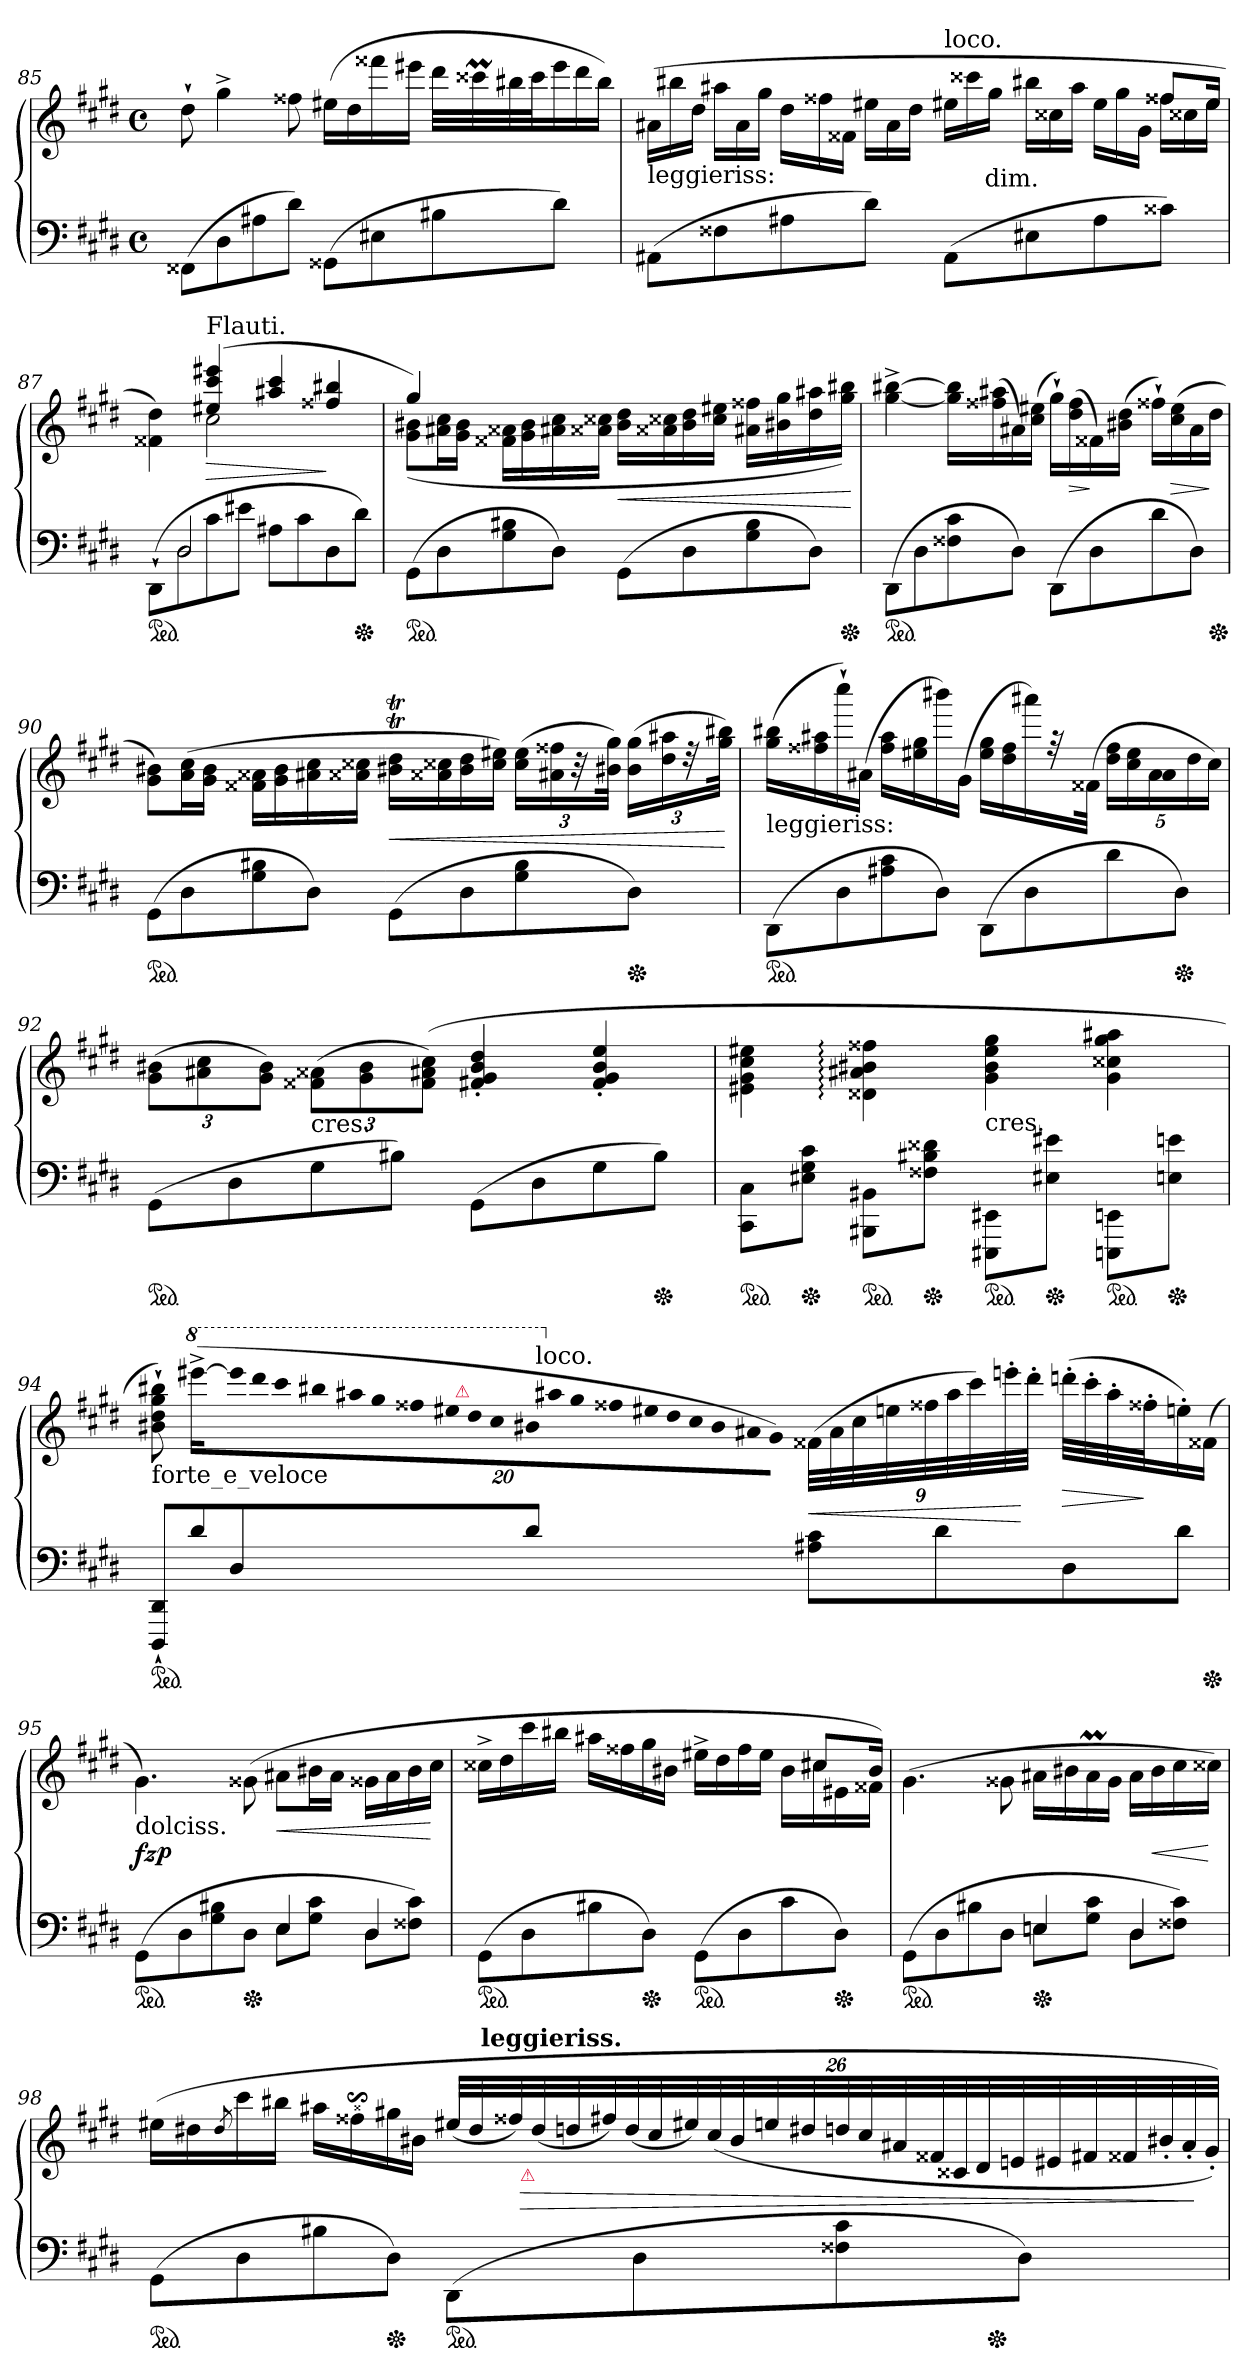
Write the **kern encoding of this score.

**kern	**kern	**dynam
*part1	*part1	*part1
*staff2	*staff1	*staff1/2
*clefF4	*clefG2	*
*k[f#c#g#d#]	*k[f#c#g#d#]	*
*M4/4	*M4/4	*
*met(c)	*met(c)	*
=85	=85	=85
(>8FF##XL	8dd#`	.
8D#	4gg#^	.
8A#X	.	.
8d#J)	8ff##X	.
(>8GG##XL	(>16ee#XLL	.
.	16dd#	.
8E#X	16fff##X	.
.	16eee#XJJ	.
8B#X	32ddd#LLL	.
.	32ccc##Xm	.
.	32bb#X	.
.	32ccc##J	.
*	*Xtuplet	*
8d#J)	24eee#	.
.	24ddd#	.
.	24bb#JJ)	.
=86	=86	=86
*	*8va	*
*	*^	*
!	!LO:TX:b:t=leggieriss&colon;	!	!
(>8AA#XL	2ryy	(>24aa#XLL	.
.	.	24bbb#X	.
.	.	24ddd#JJ	.
8F##X	.	24aaa#XLL	.
.	.	24aa#	.
.	.	24ggg#JJ	.
8A#X	.	24ddd#LL	.
.	.	24fff##X	.
.	.	24ff##XJJ	.
8d#J)	.	24eee#XLL	.
.	.	24aa#	.
.	.	24ddd#JJ	.
*	*X8va	*	*
!	!LO:TX:a:t=loco.	!	!
(>8AA#L	4ryy	24ee#XLL	.
.	.	24ccc##X	.
!	!	!LO:TX:c:t=dim.	!
.	.	24gg#JJ	.
8E#X	.	24bb#XLL	.
.	.	24cc##X	.
.	.	24aa#JJ	.
8A#	8ryy	24ee#LL	.
.	.	24gg#	.
.	.	24g#JJ	.
8c##XJ)	12ff##XL	24ff##XLL	.
.	.	24cc##X	.
.	24ee#Jk	24ee#JJ	.
=87	=87	=87	=87
*^	*	*	*
!LO:TX:a:color=crimson:t=⚠	!	!	!	!
*ped	*	*	*	*
8ryy	(>8DD#`L	4ryy	4f##X\ 4dd#\)	.
!	!LO:N:vis=2	!	!	!
2D#	8D#	.	.	.
!	!	!LO:TX:a:t=Flauti.	!	!
.	8c#	(>4ee#X! 4ccc#! 4eee#X!	2cc#	>
.	8e#XJ	.	.	.
.	8A#XL	4aa#X! 4ccc#!	.	.
8ryy	8c#	.	.	.
4ryy	8D#	4ff##X!/ 4bb#X!/	4ryy	]
*Xped	*	*	*	*
.	8d#J)	.	.	.
*v	*v	*	*	*
=88	=88	=88	=88
*ped	*	*	*
(>8GG#L	4gg#!)	(>8g# 8b#XL	.
8D#	.	16a#X 16cc#L	.
.	.	16g# 16b#JJ	.
8G# 8B#X	2.ryy	16f##X\ 16a##X\LL	.
.	.	16g# 16b#	.
8D#J)	.	16a#X 16cc#	.
.	.	16a##X 16cc##XJJ	.
(>8GG#L	.	16b# 16dd#LL	<
.	.	16a##X 16cc##X	.
8D#	.	16b# 16dd#	.
.	.	16cc## 16ee#XJJ	.
8G# 8B#	.	16a#X 16ff##XLL	.
.	.	16b#X 16gg#	.
8D#J)	.	16dd# 16aa#X	.
*Xped	*	*	*
.	.	16gg# 16bb#XJJ)	.
*	*v	*v	*
.	.	[
=89	=89	=89
*ped	*	*
(>8DD#\L	[4gg#^ [4bb#X^	.
8D#	.	.
8F##X 8c#	16gg#] 16bb#]LL	.
.	(>16ff##X 16aa#X	.
8D#J)	16a#X)	.
.	(>16cc# 16ee#XJJ	.
(>8DD#L	16gg#`LL)	.
.	(>16dd# 16ff##	>
8D#	16f##X)	]
.	(>16b#X 16dd#JJ	.
8d#	16ff##X`LL)	.
.	(>16cc# 16ee#	>
8D#J)	16a#	.
*Xped	*	*
.	16dd#JJ	]
=90	=90	=90
*ped	*	*
(>8GG#L	8g#\ 8b#X\L)	.
8D#	(>16a 16cc#L	.
.	16g# 16b#JJ	.
8G# 8B#X	16f##X\ 16a##X\LL	.
.	16g# 16b#	.
8D#J)	16a#X 16cc#	.
.	16a##X 16cc##XJJ	.
(>8GG#L	16b#XT 16dd#TLL	<
.	16a##X 16cc##X	.
8D#	16b# 16dd#	.
.	16cc## 16ee#XJJ)	.
*	*tuplet	*
8G# 8B#	(>24cc## 24ee#LL	.
.	24a#X 24ff##X	.
.	48r	.
.	48b#X 48gg#JJk)	.
*Xped	*	*
8D#J)	(>24b# 24gg#LL	.
.	24dd# 24aa#X	.
.	48rdd	.
.	48gg# 48bb#XJJk)	.
.	.	[
=91	=91	=91
*	*^	*
!	!LO:TX:b:t=leggieriss&colon;	!	!
*ped	*	*	*
(>8DD#\L	2ryy	(>16gg# 16bb#XLL	.
.	.	16ff##X 16aa#X	.
8D#	.	16cccc#`)	.
.	.	(>16a#XJJ	.
8A#X 8c#	.	16ff## 16aa#LL	.
.	.	16ee#X 16gg#	.
8D#J)	.	16bbb#X)	.
.	.	(>16g#JJ	.
(>8DD#L	4ryy	16ee# 16gg#LL	.
.	.	16dd# 16ff##	.
8D#	.	16aaa#X)	.
.	.	32r	.
.	.	(>32f##XJJk	.
*	*Xtuplet	*tuplet	*
8d#	10ryy	20dd# 20ff##LL	.
.	.	20cc# 20ee#	.
!	!LO:N:vis=4	!	!
.	10a#	20a#	.
*Xped	*	*	*
8D#J)	.	.	.
.	.	20dd#	.
.	20ryy	20cc#JJ)	.
*	*v	*v	*
=92	=92	=92
*ped	*	*
(>8GG#L	(>12g#\ 12b#X\L	.
.	12a#X 12cc#	.
8D#	.	.
.	12g# 12b#J)	.
!	!LO:TX:c:t=cres.	!
8G#	(>12f##X\ 12a##X\L	.
.	12g# 12b#	.
8B#XJ)	.	.
.	(>12f## 12a#X 12cc#J)	.
(>8GG#L	4f#X' 4g#' 4b#' 4dd#'	.
8D#	.	.
8G#	4f#'/ 4g#'/ 4b#'/ 4ee'/	.
*Xped	*	*
8B#J)	.	.
=93	=93	=93
*ped	*	*
8CC#\ 8C#\L	4e#X\ 4g#\ 4cc#\ 4ee#X\	.
*Xped	*	*
8E#X 8G# 8c#J	.	.
*ped	*	*
8BBB#X\ 8BB#X\L	4d##X:\ 4a#X:\ 4b#X:\ 4ff##X:\	.
*Xped	*	*
8F##X 8B#X 8d##XJ	.	.
!	!LO:TX:c:t=cres.	!
!LO:TX:b:color=crimson:t=⚠	!	!
*ped	*	*
8EEE#X\ 8EE#X\L	4g# 4b# 4ee# 4gg#	.
*Xped	*	*
8E#X 8e#XJ	.	.
!LO:TX:b:color=crimson:t=⚠	!	!
*ped	*	*
8EEEn\ 8EEn\L	4g# 4cc##X 4gg# 4aa#X	.
*Xped	*	*
8En 8enJ	.	.
=94	=94	=94
!	!LO:TX:b:t=forte_e_veloce	!
!LO:TX:b:color=crimson:t=⚠	!	!
*ped	*	*
8DDD#` 8DD#`L	8b#X` 8dd#` 8gg#` 8bb#X`)	.
*	*8va	*
!	!LO:N:vis=16	!
8d#	(>[8eeee#X^<LL	.
!	!LO:N:vis=32	!
8D#	80eeee#L]	.
!	!LO:N:vis=32	!
.	80dddd#	.
!	!LO:N:vis=32	!
.	80cccc#	.
!	!LO:N:vis=32	!
.	80bbb#X	.
!	!LO:N:vis=32	!
.	80aaa#X	.
!	!LO:N:vis=32	!
.	80ggg#	.
!	!LO:N:vis=32	!
.	80fff##X	.
!	!LO:N:vis=32	!
.	80eee#X	.
!	!LO:TX:a:color=crimson:t=⚠	!
!	!LO:N:vis=32	!
.	80ddd#	.
!	!LO:N:vis=32	!
.	80ccc#	.
!	!LO:N:vis=32	!
8d#J	80bb#X	.
*	*X8va	*
!	!LO:TX:a:t=loco.	!
!	!LO:N:vis=32	!
.	80aa#X	.
!	!LO:N:vis=32	!
.	80gg#	.
!	!LO:N:vis=32	!
.	80ff##X	.
!	!LO:N:vis=32	!
.	80ee#X	.
!	!LO:N:vis=32	!
.	80dd#	.
!	!LO:N:vis=32	!
.	80cc#	.
!	!LO:N:vis=32	!
.	80b#	.
!	!LO:N:vis=32	!
.	80a#X	.
!	!LO:N:vis=32	!
.	80g#JJJ)	.
8A#X 8c#L	(>36f##XLLL	<
.	36a#	.
.	36cc#	.
.	36een	.
.	36ff##X	.
8d#	.	.
.	36aa#	.
.	36ccc#)	.
.	36eeen'	.
.	36ddd#'JJJ	[
8D#	(>32dddn'LLL	>
.	32ccc#'	.
.	32aa#'	.
.	32ff##X'J	]
8d#J	16een')	.
*Xped	*	*
.	(>16f##XJJ	.
=95	=95	=95
*^	*^	*
!	!	!LO:TX:b:t=dolciss.	!	!
*ped	*	*	*	*
2ryy	(>8GG#L	4.g#\)	16ryy	fz
.	.	.	2...ryy	p
.	8D#	.	.	.
.	8G# 8B#X	.	.	.
*Xped	*	*	*	*
.	8D#J	(>8g##X\	.	.
!	!	!	!	!LO:HP:n=1:b
4E	8EL	8a#X\L	.	< >
.	8G# 8c#J	16b#XL	.	]
.	.	16a#JJ	.	.
4D#	8D#L	16g##X\LL	.	.
.	.	16a#	.	.
.	8F##X 8c#J)	16b#	.	.
.	.	16cc#JJ	.	[
*v	*v	*	*	*
=96	=96	=96	=96
*ped	*	*	*
(>8GG#L	2ryy	16cc##X^<LL	.
.	.	16dd#	.
8D#	.	16ccc#	.
.	.	16bb#XJJ	.
8B#X	.	16aa#XLL	.
.	.	16ff##X	.
*Xped	*	*	*
8D#J)	.	16gg#	.
.	.	16b#XJJ	.
*ped	*	*	*
(>8GG#L	4ryy	16ee#X^<LL	.
.	.	16dd#	.
8D#	.	16ff##	.
.	.	16ee#JJ	.
8c#	16ryy	16b#LL	.
.	8cc#XL	16cc#X	.
*Xped	*	*	*
8D#J)	.	16e#X	.
.	16b#Jk)	16f##XJJ	.
*	*v	*v	*
=97	=97	=97
*^	*	*
*ped	*	*	*
2ryy	(>8GG#L	(>4.g#\	.
.	8D#	.	.
.	8B#X	.	.
.	8D#J	8g##X\	.
*Xped	*	*	*
4En	8EnL	16a#X\LL	.
.	.	16b#X	.
.	8G# 8c#J	16a#M	.
.	.	16g##JJ	.
4D#	8D#L	16a#LL	.
.	.	16b#	<
.	8F##X 8c#J)	16cc#	.
.	.	16cc##XJJ)	[
*v	*v	*	*
=98	=98	=98
*ped	*	*
(>8GG#L	(>16ee#XLL	.
.	16dd#X	.
.	8qdd#/	.
8D#	16ccc#	.
.	16bb#XJJ	.
8B#X	16aa#XLL	.
.	16ff##Xs$sS	.
*Xped	*	*
8D#J)	16gg#	.
.	16b#XJJ	.
*ped	*	*
(>8DD#\L	(>52ee#XLLL	.
.	52dd#	.
!	!LO:TX:a:B:t=leggieriss.	!
.	52ff##X)	.
!	!LO:TX:b:color=crimson:t=⚠	!
!	!	!LO:HP:b
.	(>52dd#	>
.	52ddn	.
.	52ff#X)	.
.	(>52dd	.
8D#	.	.
.	52cc#	.
.	52ee#X)	.
.	(>52cc#	.
.	52b#	.
.	52een	.
.	52dd#X	.
8F##X 8c#	52ddn	.
.	52cc#	.
.	52a#X	.
.	52f##X	.
.	52c##X	.
.	52d#	.
*Xped	*	*
.	52en	.
8D#J)	.	.
.	52e#X	.
.	52f#X	.
.	52f##X	.
.	52b#X'	.
.	52a#'	.
.	52g#'JJJ))	]
=	=	=
*-	*-	*-
